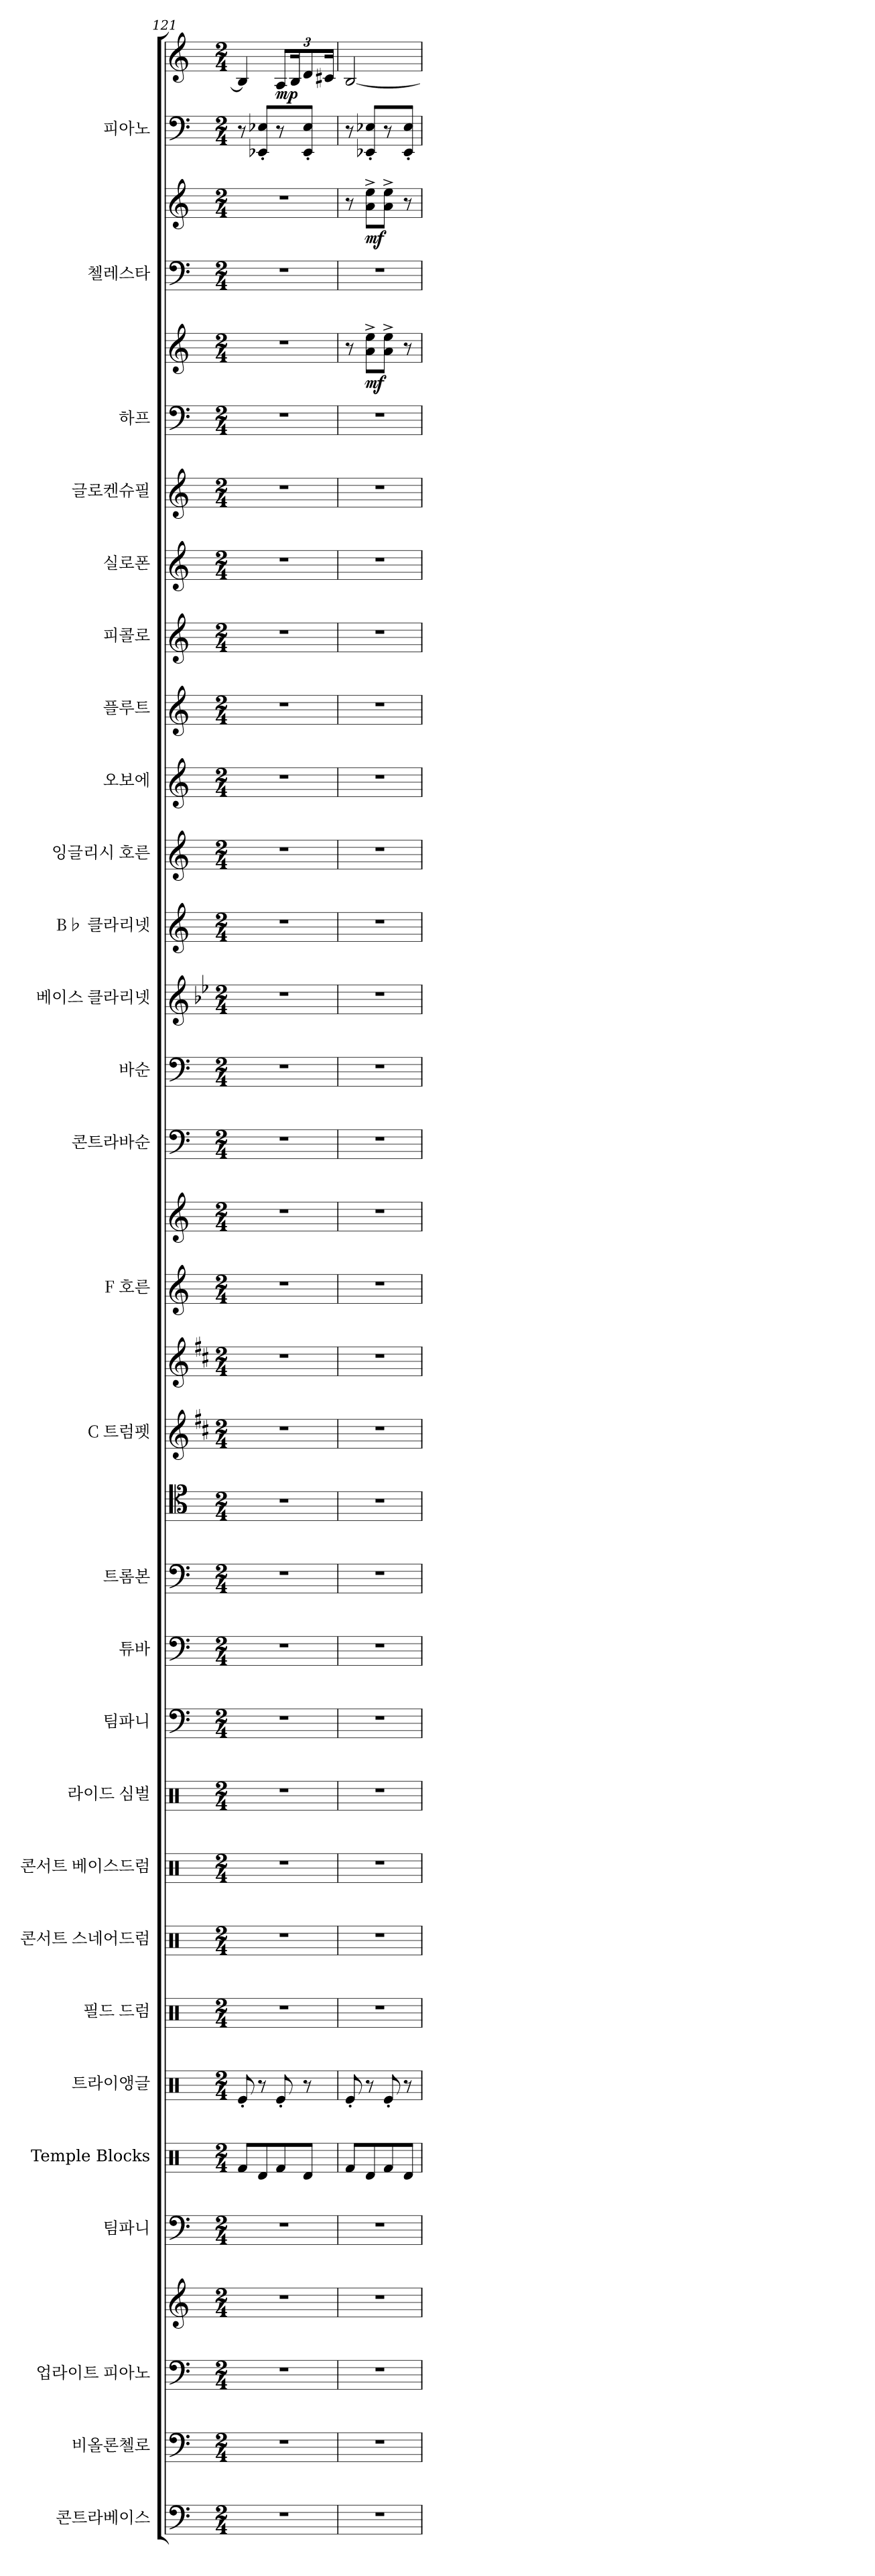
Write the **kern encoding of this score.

**kern	**kern	**kern	**kern	**kern	**kern	**kern	**kern	**kern	**kern	**kern	**kern	**kern	**kern	**kern	**kern	**kern	**kern	**kern	**kern	**kern	**kern	**kern	**kern	**kern	**kern	**kern	**kern	**kern	**kern	**kern	**dynam	**kern	**kern	**dynam	**kern	**kern	**dynam
*part28	*part27	*part26	*part26	*part25	*part24	*part23	*part22	*part21	*part20	*part19	*part18	*part17	*part16	*part16	*part15	*part15	*part14	*part14	*part13	*part12	*part11	*part10	*part9	*part8	*part7	*part6	*part5	*part4	*part3	*part3	*part3	*part2	*part2	*part2	*part1	*part1	*part1
*staff35	*staff34	*staff33	*staff32	*staff31	*staff30	*staff29	*staff28	*staff27	*staff26	*staff25	*staff24	*staff23	*staff22	*staff21	*staff20	*staff19	*staff18	*staff17	*staff16	*staff15	*staff14	*staff13	*staff12	*staff11	*staff10	*staff9	*staff8	*staff7	*staff6	*staff5	*staff5/6	*staff4	*staff3	*staff3/4	*staff2	*staff1	*staff1/2
*I"콘트라베이스	*I"비올론첼로	*I"업라이트 피아노	*	*I"팀파니	*I"Temple Blocks	*I"트라이앵글	*I"필드 드럼	*I"콘서트 스네어드럼	*I"콘서트 베이스드럼	*I"라이드 심벌	*I"팀파니	*I"튜바	*I"트롬본	*	*I"C 트럼펫	*	*I"F 호른	*	*I"콘트라바순	*I"바순	*I"베이스 클라리넷	*I"B♭ 클라리넷	*I"잉글리시 호른	*I"오보에	*I"플루트	*I"피콜로	*I"실로폰	*I"글로켄슈필	*I"하프	*	*	*I"첼레스타	*	*	*I"피아노	*	*
*	*	*	*	*	*I'Tmp. Bl.	*	*	*	*	*	*	*	*	*	*	*	*	*	*	*	*	*	*	*	*	*	*	*	*	*	*	*	*	*	*	*	*
!!LO:LB:g=z
*clefF4	*clefF4	*clefF4	*clefG2	*clefF4	*clefX	*clefX	*clefX	*clefX	*clefX	*clefX	*clefF4	*clefF4	*clefF4	*clefC4	*clefG2	*clefG2	*clefG2	*clefG2	*clefF4	*clefF4	*clefG2	*clefG2	*clefG2	*clefG2	*clefG2	*clefG2	*clefG2	*clefG2	*clefF4	*clefG2	*	*clefF4	*clefG2	*	*clefF4	*clefG2	*
*ITrd7c12	*	*	*	*	*	*	*	*	*	*	*	*	*	*	*ITrd1c2	*ITrd1c2	*ITrd4c7	*ITrd4c7	*ITrd7c12	*	*ITrd8c14	*ITrd1c2	*ITrd4c7	*	*	*ITrd-7c-12	*ITrd-7c-12	*ITrd-14c-24	*	*	*	*ITrd-7c-12	*ITrd-7c-12	*	*	*	*
*k[]	*k[]	*k[]	*k[]	*k[]	*k[]	*k[]	*k[]	*k[]	*k[]	*k[]	*k[]	*k[]	*k[]	*k[]	*k[]	*k[]	*k[b-]	*k[b-]	*k[]	*k[]	*k[b-e-]	*k[b-e-]	*k[b-]	*k[]	*k[]	*k[]	*k[]	*k[]	*k[]	*k[]	*	*k[]	*k[]	*	*k[]	*k[]	*
*M2/4	*M2/4	*M2/4	*M2/4	*M2/4	*M2/4	*M2/4	*M2/4	*M2/4	*M2/4	*M2/4	*M2/4	*M2/4	*M2/4	*M2/4	*M2/4	*M2/4	*M2/4	*M2/4	*M2/4	*M2/4	*M2/4	*M2/4	*M2/4	*M2/4	*M2/4	*M2/4	*M2/4	*M2/4	*M2/4	*M2/4	*	*M2/4	*M2/4	*	*M2/4	*M2/4	*
=121	=121	=121	=121	=121	=121	=121	=121	=121	=121	=121	=121	=121	=121	=121	=121	=121	=121	=121	=121	=121	=121	=121	=121	=121	=121	=121	=121	=121	=121	=121	=121	=121	=121	=121	=121	=121	=121
2r	2r	2r	2r	2r	8Rf/L	8Re'/	2r	2r	2r	2r	2r	2r	2r	2r	2r	2r	2r	2r	2r	2r	2r	2r	2r	2r	2r	2r	2r	2r	2r	2r	.	2r	2r	.	8r	4B/]	.
.	.	.	.	.	8Rd/	8r	.	.	.	.	.	.	.	.	.	.	.	.	.	.	.	.	.	.	.	.	.	.	.	.	.	.	.	.	8EE-X/' 8E-X/'L	.	.
*	*	*	*	*	*	*	*	*	*	*	*	*	*	*	*	*	*	*	*	*	*	*	*	*	*	*	*	*	*	*	*	*	*	*	*	*Xbrackettup	*
!	!	!	!	!	!	!	!	!	!	!	!	!	!	!	!	!	!	!	!	!	!	!	!	!	!	!	!	!	!	!	!	!	!	!	!	!	!LO:DY:b
.	.	.	.	.	8Rf/	8Re'/	.	.	.	.	.	.	.	.	.	.	.	.	.	.	.	.	.	.	.	.	.	.	.	.	.	.	.	.	8r	12A/L	mp
.	.	.	.	.	.	.	.	.	.	.	.	.	.	.	.	.	.	.	.	.	.	.	.	.	.	.	.	.	.	.	.	.	.	.	.	24B/K	.
.	.	.	.	.	8Rd/J	8r	.	.	.	.	.	.	.	.	.	.	.	.	.	.	.	.	.	.	.	.	.	.	.	.	.	.	.	.	8EE-/' 8E-/'J	12d/	.
.	.	.	.	.	.	.	.	.	.	.	.	.	.	.	.	.	.	.	.	.	.	.	.	.	.	.	.	.	.	.	.	.	.	.	.	24c#X/Jk	.
=122	=122	=122	=122	=122	=122	=122	=122	=122	=122	=122	=122	=122	=122	=122	=122	=122	=122	=122	=122	=122	=122	=122	=122	=122	=122	=122	=122	=122	=122	=122	=122	=122	=122	=122	=122	=122	=122
2r	2r	2r	2r	2r	8Rf/L	8Re'/	2r	2r	2r	2r	2r	2r	2r	2r	2r	2r	2r	2r	2r	2r	2r	2r	2r	2r	2r	2r	2r	2r	2r	8r	.	2r	8r	.	8r	[2B/	.
!	!	!	!	!	!	!	!	!	!	!	!	!	!	!	!	!	!	!	!	!	!	!	!	!	!	!	!	!	!	!	!LO:DY:b	!	!	!LO:DY:b	!	!	!
.	.	.	.	.	8Rd/	8r	.	.	.	.	.	.	.	.	.	.	.	.	.	.	.	.	.	.	.	.	.	.	.	8a\^ 8ee\^L	mf	.	8aa\^ 8eee\^L	mf	8EE-X/' 8E-X/'L	.	.
.	.	.	.	.	8Rf/	8Re'/	.	.	.	.	.	.	.	.	.	.	.	.	.	.	.	.	.	.	.	.	.	.	.	8a\^ 8ee\^J	.	.	8aa\^ 8eee\^J	.	8r	.	.
.	.	.	.	.	8Rd/J	8r	.	.	.	.	.	.	.	.	.	.	.	.	.	.	.	.	.	.	.	.	.	.	.	8r	.	.	8r	.	8EE-/' 8E-/'J	.	.
=	=	=	=	=	=	=	=	=	=	=	=	=	=	=	=	=	=	=	=	=	=	=	=	=	=	=	=	=	=	=	=	=	=	=	=	=	=
*-	*-	*-	*-	*-	*-	*-	*-	*-	*-	*-	*-	*-	*-	*-	*-	*-	*-	*-	*-	*-	*-	*-	*-	*-	*-	*-	*-	*-	*-	*-	*-	*-	*-	*-	*-	*-	*-
